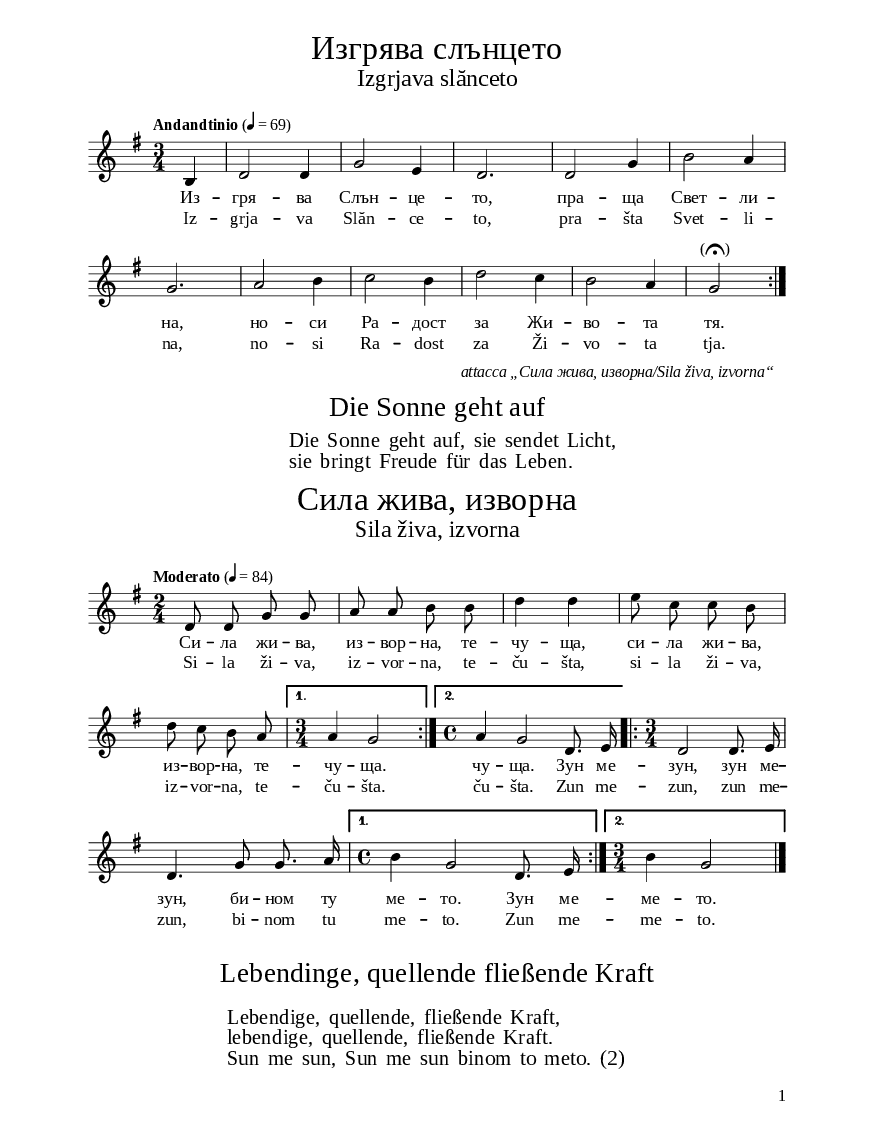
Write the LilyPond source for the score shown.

\version "2.24.1"

% include paper part and global functions
\include "include/globals.ily"

\bookpart {
  \label #'ref071_1
  \tocItem \markup "Изгрява слънцето – Izgrjava slănceto"
  \include "include/bookpart-paper.ily"
  \score {
    \include "include/score-layout.ily"

    \new Voice \absolute {
      \clef treble
      \key g \major
      \time 3/4
      \tempoFunc "Andandtinio" 4 "69"
      \partial 4
      \autoBeamOff

      \repeat volta 2 {
        b4  |  d'2 d'4 | g'2 e'4 | d'2. | d'2 g'4 | b'2 a'4 \break |

        g'2. | a'2 b'4 | c''2 b'4 | d''2 c''4 | b'2 a'4^\markup { \concat {"              (" \fermata ")"}} |  g'2
        \break
      }
    }

    \addlyrics {
      Из -- гря --
      ва Слън -- це -- то, пра -- ща Свет -- ли -- на,
      но -- си Ра -- дост за Жи -- во -- та тя.
    }

     \addlyrics {
      Iz -- grja --
      va Slăn -- ce -- to, pra -- šta Svet -- li -- na,
      no -- si Ra -- dost za Ži -- vo -- ta tja.
    }
    \header {
      title = \titleFunc "Изгрява слънцето" "Izgrjava slănceto"
    }

    \midi{}

  } % score
  
  \markup \italic \dc-one-nobold "attacca „Сила жива, изворна/Sila živa, izvorna“"
  
  % include foreign translation(s) of the song
  \version "2.24.0"

\markup \fill-line { \fontsize #deTitleFontSize "Die Sonne geht auf" }
\markup \null

\markup \fontsize #deCoupletFontSize {
  \hspace #18
  \override #`(baseline-skip . ,deCoupletBaselineSkip)

  \column {
    \line { " " Die Sonne geht auf, sie sendet Licht, }

    \line { " "  sie bringt Freude für das Leben. }


  }
}

    \markup \empty-one

      \label #'ref071_2
  \tocItem \markup "Сила жива, изворна – Sila živa, izvorna"

   \include "include/bookpart-paper.ily"
  \score {
    \include "include/score-layout.ily"

    \new Voice \absolute {
     \clef treble
      \key g \major
      \time 2/4
      \tempoFunc "Moderato" 4 "84"
      \autoBeamOff

      \repeat volta 2 {
        d'8 d' g' g' | a'8 a' b' b' | d''4 d'' | e''8 c'' c'' b' \break |

        d''8 c'' b' a' |
      } \alternative { { \time 3/4 a'4 g'2 |} { \time 4/4  a'4 g'2 d'8. e'16 | } } \repeat volta 2 {
        \time 3/4 d'2 d'8. e'16 \break |

        d'4. g'8 g'8. a'16 |
      }
      \alternative  {
        {\time 4/4 b'4 g'2 d'8. e'16 | }
        {\time 3/4 b'4 g'2 \bar "|."}
      }
    }

    \addlyrics {
      Си --
      ла жи -- ва, из -- вор -- на, те -- чу -- ща, си
      -- ла жи -- ва, из -- вор -- на, те -- чу -- ща.
      чу -- ща. Зун ме -- зун, зун ме -- зун, би --
      ном ту ме -- то. Зун ме -- ме -- то.
    }
     \addlyrics {
      Si --
      la ži -- va, iz -- vor -- na, te -- ču -- šta, si
      -- la ži -- va, iz -- vor -- na, te -- ču -- šta.
      ču -- šta. Zun me -- zun, zun me -- zun, bi --
      nom tu me -- to. Zun me -- me -- to.
    }
    \header {
      title = \titleFunc "Сила жива, изворна" "Sila živa, izvorna"
    }

    \midi{}

  } % score

  
  % include foreign translation(s) of the song
  \version "2.22.1"

\markup \fill-line { \fontsize #deTitleFontSize "Lebendinge, quellende fließende Kraft" }
\markup \null
\markup \null
\markup \fontsize #deCoupletFontSize {
  \hspace #12
  \override #`(baseline-skip . ,deCoupletBaselineSkip)

  \column {

    \line { " " Lebendige, quellende, fließende Kraft,}

    \line { " " lebendige, quellende, fließende Kraft. }

    \line { " " Sun me sun, Sun me sun binom to meto. (2) }




  }
}


} % bookpart
